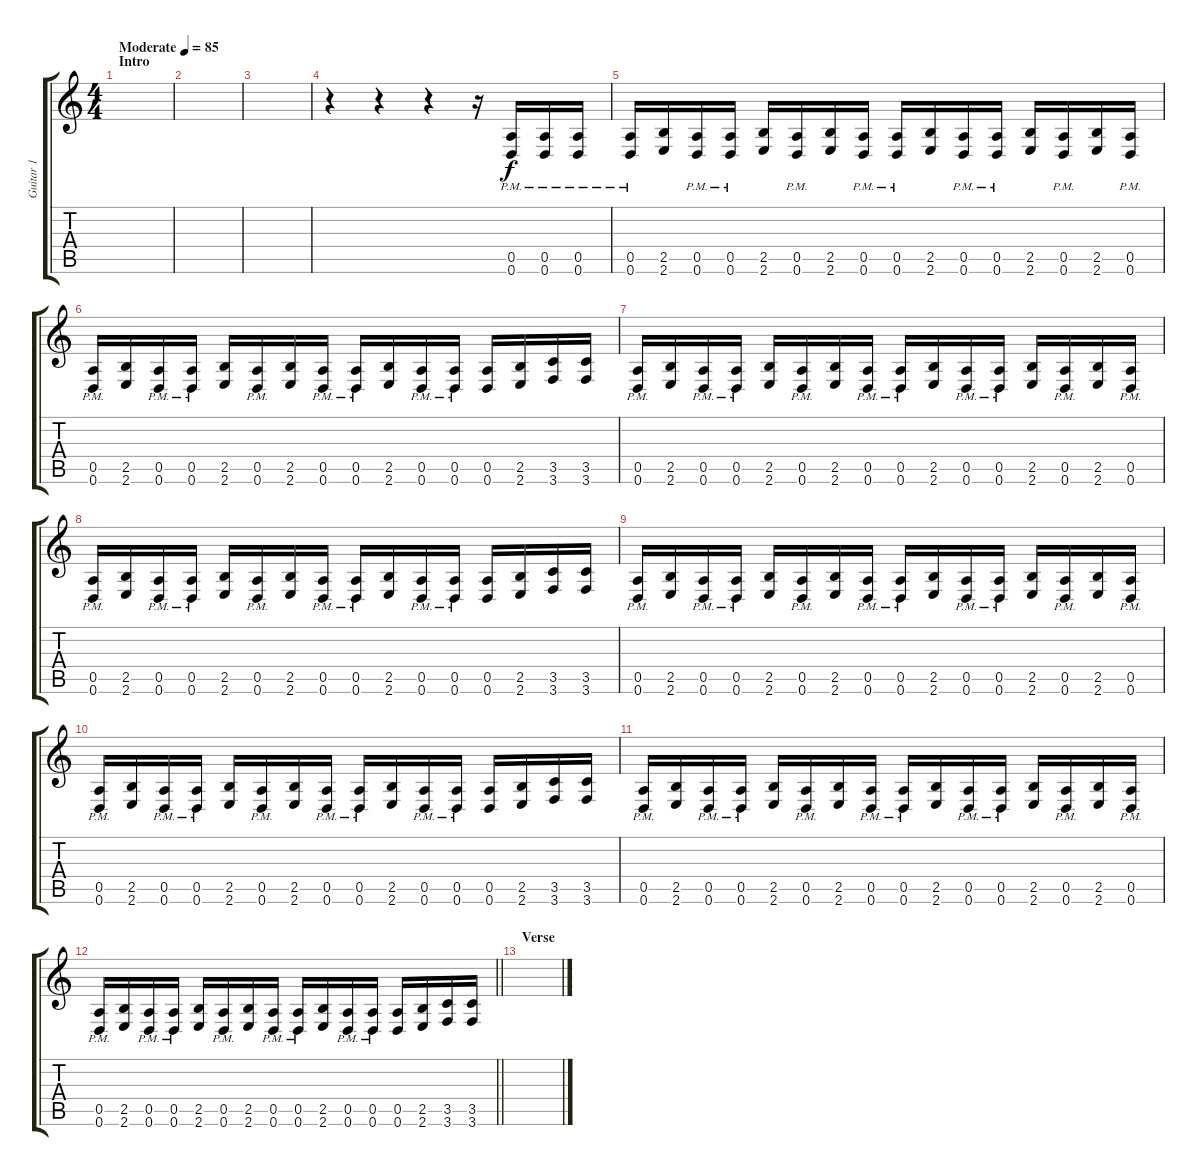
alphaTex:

\track ("Guitar 1" "Guitar 1") {instrument distortionguitar}
\staff {score tabs}
\tuning (E4 B3 G3 D3 A2 D2) {hide}
\ts (4 4)
\section ("" "Intro")
\tempo (85 "Moderate")
\clef g2
\ks c
|
|
|
r.4 r.4 r.4 r.16 (0.5{pm} 0.6).16 (0.5{pm} 0.6).16 (0.5{pm} 0.6).16 |
(0.5{pm} 0.6).16 (2.5 2.6).16 (0.5{pm} 0.6).16 (0.5{pm} 0.6).16 (2.5 2.6).16 (0.5{pm} 0.6).16 (2.5 2.6).16 (0.5{pm} 0.6).16 (0.5{pm} 0.6).16 (2.5 2.6).16 (0.5{pm} 0.6).16 (0.5{pm} 0.6).16 (2.5 2.6).16 (0.5{pm} 0.6).16 (2.5 2.6).16 (0.5{pm} 0.6).16 |
(0.5{pm} 0.6).16 (2.5 2.6).16 (0.5{pm} 0.6).16 (0.5{pm} 0.6).16 (2.5 2.6).16 (0.5{pm} 0.6).16 (2.5 2.6).16 (0.5{pm} 0.6).16 (0.5{pm} 0.6).16 (2.5 2.6).16 (0.5{pm} 0.6).16 (0.5{pm} 0.6).16 (0.5 0.6).16 (2.5 2.6).16 (3.5 3.6).16 (3.5 3.6).16 |
(0.5{pm} 0.6).16 (2.5 2.6).16 (0.5{pm} 0.6).16 (0.5{pm} 0.6).16 (2.5 2.6).16 (0.5{pm} 0.6).16 (2.5 2.6).16 (0.5{pm} 0.6).16 (0.5{pm} 0.6).16 (2.5 2.6).16 (0.5{pm} 0.6).16 (0.5{pm} 0.6).16 (2.5 2.6).16 (0.5{pm} 0.6).16 (2.5 2.6).16 (0.5{pm} 0.6).16 |
(0.5{pm} 0.6).16 (2.5 2.6).16 (0.5{pm} 0.6).16 (0.5{pm} 0.6).16 (2.5 2.6).16 (0.5{pm} 0.6).16 (2.5 2.6).16 (0.5{pm} 0.6).16 (0.5{pm} 0.6).16 (2.5 2.6).16 (0.5{pm} 0.6).16 (0.5{pm} 0.6).16 (0.5 0.6).16 (2.5 2.6).16 (3.5 3.6).16 (3.5 3.6).16 |
(0.5{pm} 0.6).16 (2.5 2.6).16 (0.5{pm} 0.6).16 (0.5{pm} 0.6).16 (2.5 2.6).16 (0.5{pm} 0.6).16 (2.5 2.6).16 (0.5{pm} 0.6).16 (0.5{pm} 0.6).16 (2.5 2.6).16 (0.5{pm} 0.6).16 (0.5{pm} 0.6).16 (2.5 2.6).16 (0.5{pm} 0.6).16 (2.5 2.6).16 (0.5{pm} 0.6).16 |
(0.5{pm} 0.6).16 (2.5 2.6).16 (0.5{pm} 0.6).16 (0.5{pm} 0.6).16 (2.5 2.6).16 (0.5{pm} 0.6).16 (2.5 2.6).16 (0.5{pm} 0.6).16 (0.5{pm} 0.6).16 (2.5 2.6).16 (0.5{pm} 0.6).16 (0.5{pm} 0.6).16 (0.5 0.6).16 (2.5 2.6).16 (3.5 3.6).16 (3.5 3.6).16 |
(0.5{pm} 0.6).16 (2.5 2.6).16 (0.5{pm} 0.6).16 (0.5{pm} 0.6).16 (2.5 2.6).16 (0.5{pm} 0.6).16 (2.5 2.6).16 (0.5{pm} 0.6).16 (0.5{pm} 0.6).16 (2.5 2.6).16 (0.5{pm} 0.6).16 (0.5{pm} 0.6).16 (2.5 2.6).16 (0.5{pm} 0.6).16 (2.5 2.6).16 (0.5{pm} 0.6).16 |
\barLineRight lightlight
(0.5{pm} 0.6).16 (2.5 2.6).16 (0.5{pm} 0.6).16 (0.5{pm} 0.6).16 (2.5 2.6).16 (0.5{pm} 0.6).16 (2.5 2.6).16 (0.5{pm} 0.6).16 (0.5{pm} 0.6).16 (2.5 2.6).16 (0.5{pm} 0.6).16 (0.5{pm} 0.6).16 (0.5 0.6).16 (2.5 2.6).16 (3.5 3.6).16 (3.5 3.6).16 |
\section ("" "Verse")
